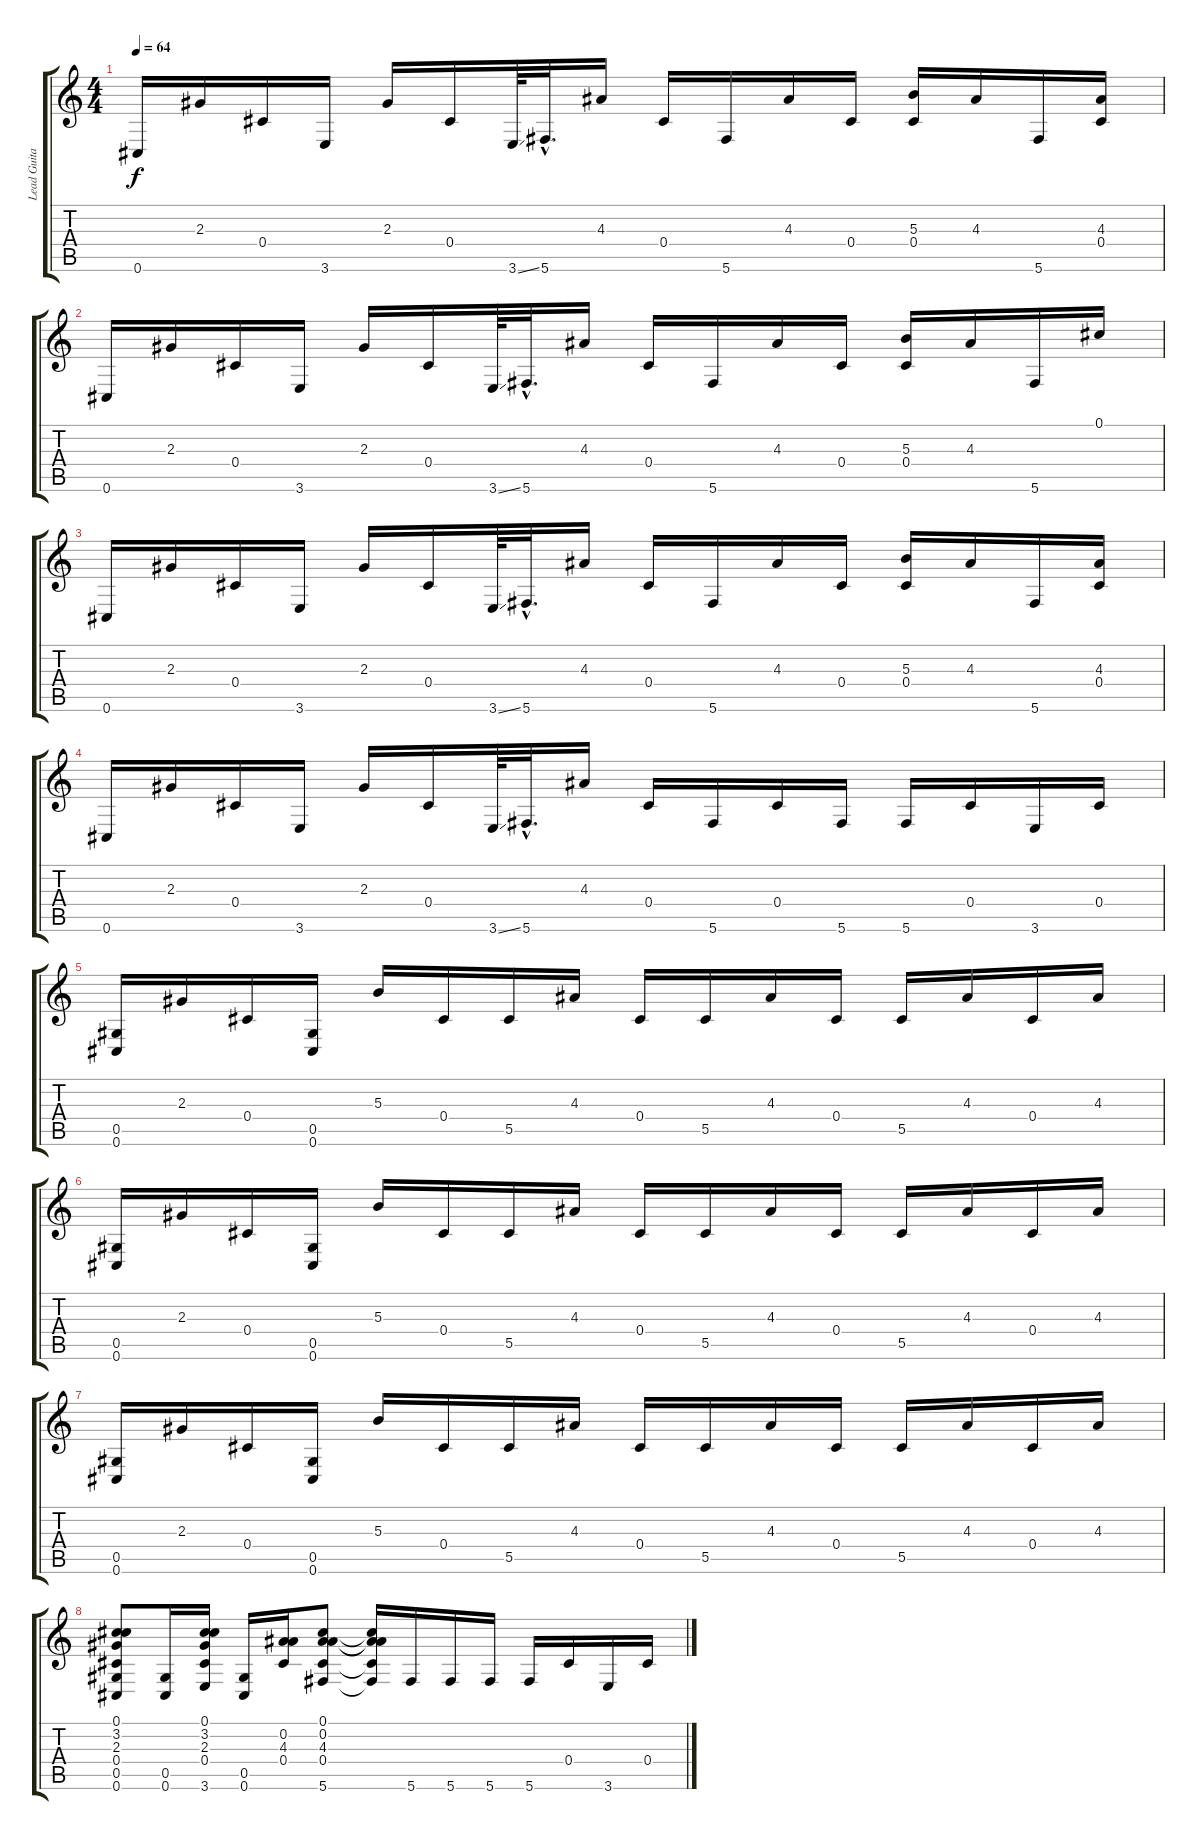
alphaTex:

\track ("Lead Guitar Acoustic" "Lead Guita") {instrument acousticguitarsteel}
\staff {score tabs}
\tuning (Db4 Bb3 Gb3 Db3 Ab2 Db2) {hide}
\ts (4 4)
\tempo 64
\clef g2
\ks c
0.6.16{dy f} 2.3.16 0.4.16 3.6.16 2.3.16 0.4.16 3.6{ss}.64 5.6{hac}.32{d} 4.3.16 0.4.16 5.6.16 4.3.16 0.4.16 (5.3 0.4).16 4.3.16 5.6.16 (4.3 0.4).16 |
0.6.16 2.3.16 0.4.16 3.6.16 2.3.16 0.4.16 3.6{ss}.64 5.6{hac}.32{d} 4.3.16 0.4.16 5.6.16 4.3.16 0.4.16 (5.3 0.4).16 4.3.16 5.6.16 0.1.16 |
0.6.16 2.3.16 0.4.16 3.6.16 2.3.16 0.4.16 3.6{ss}.64 5.6{hac}.32{d} 4.3.16 0.4.16 5.6.16 4.3.16 0.4.16 (5.3 0.4).16 4.3.16 5.6.16 (4.3 0.4).16 |
0.6.16 2.3.16 0.4.16 3.6.16 2.3.16 0.4.16 3.6{ss}.64 5.6{hac}.32{d} 4.3.16 0.4.16 5.6.16 0.4.16 5.6.16 5.6.16 0.4.16 3.6.16 0.4.16 |
(0.5 0.6).16 2.3.16 0.4.16 (0.5 0.6).16 5.3.16 0.4.16 5.5.16 4.3.16 0.4.16 5.5.16 4.3.16 0.4.16 5.5.16 4.3.16 0.4.16 4.3.16 |
(0.5 0.6).16 2.3.16 0.4.16 (0.5 0.6).16 5.3.16 0.4.16 5.5.16 4.3.16 0.4.16 5.5.16 4.3.16 0.4.16 5.5.16 4.3.16 0.4.16 4.3.16 |
(0.5 0.6).16 2.3.16 0.4.16 (0.5 0.6).16 5.3.16 0.4.16 5.5.16 4.3.16 0.4.16 5.5.16 4.3.16 0.4.16 5.5.16 4.3.16 0.4.16 4.3.16 |
(0.1 3.2 2.3 0.4 0.5 0.6).8 (0.5 0.6).16 (0.1 3.2 2.3 0.4 3.6).16 (0.5 0.6).16 (0.2 4.3 0.4).16 (0.1 0.2 4.3 0.4 5.6).8 (0.1{t} 0.2{t} 4.3{t} 0.4{t} 5.6{t}).16 5.6.16 5.6.16 5.6.16 5.6.16 0.4.16 3.6.16 0.4.16
